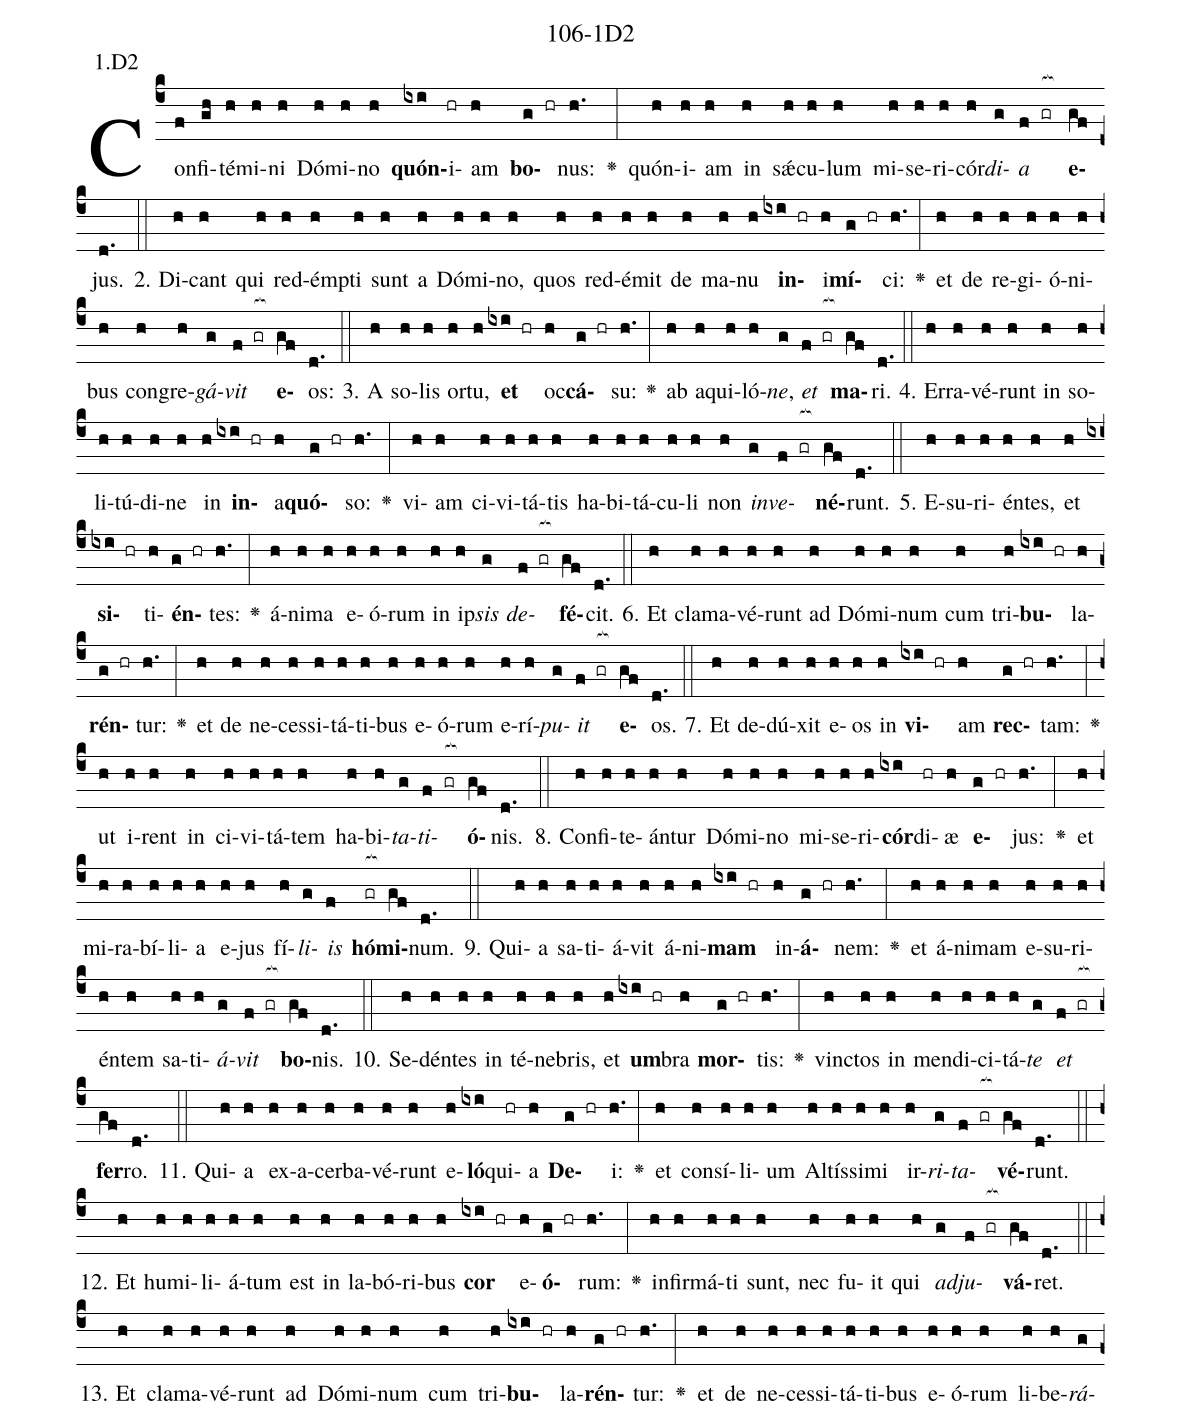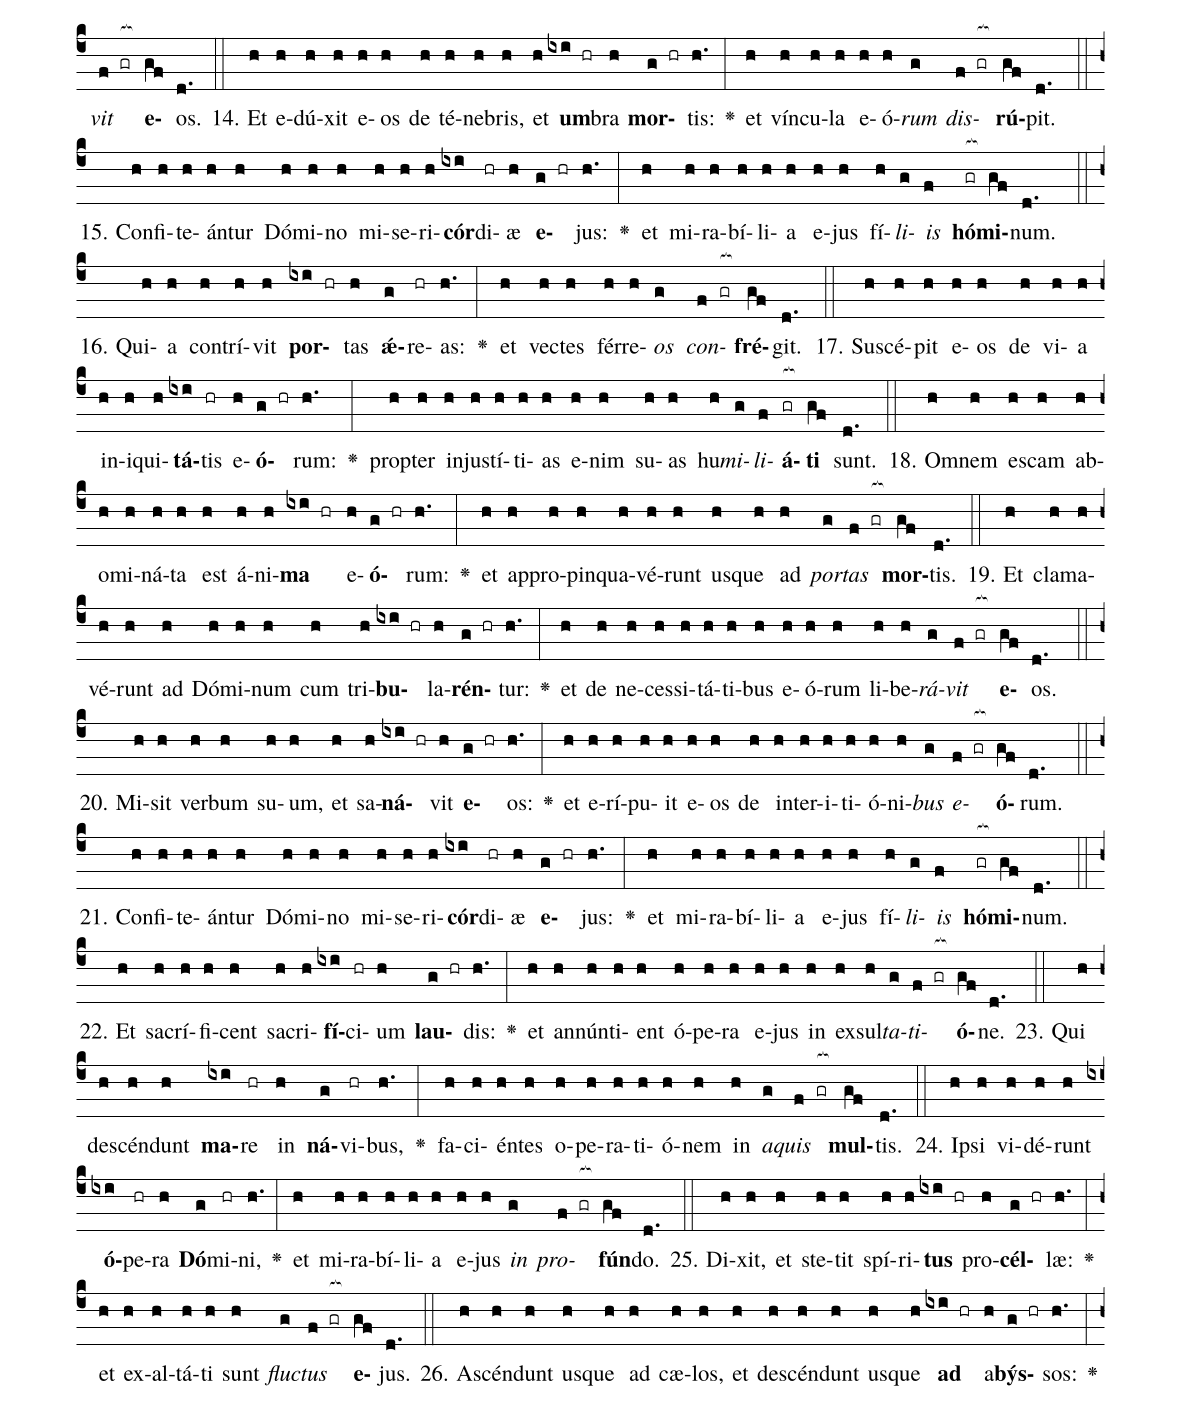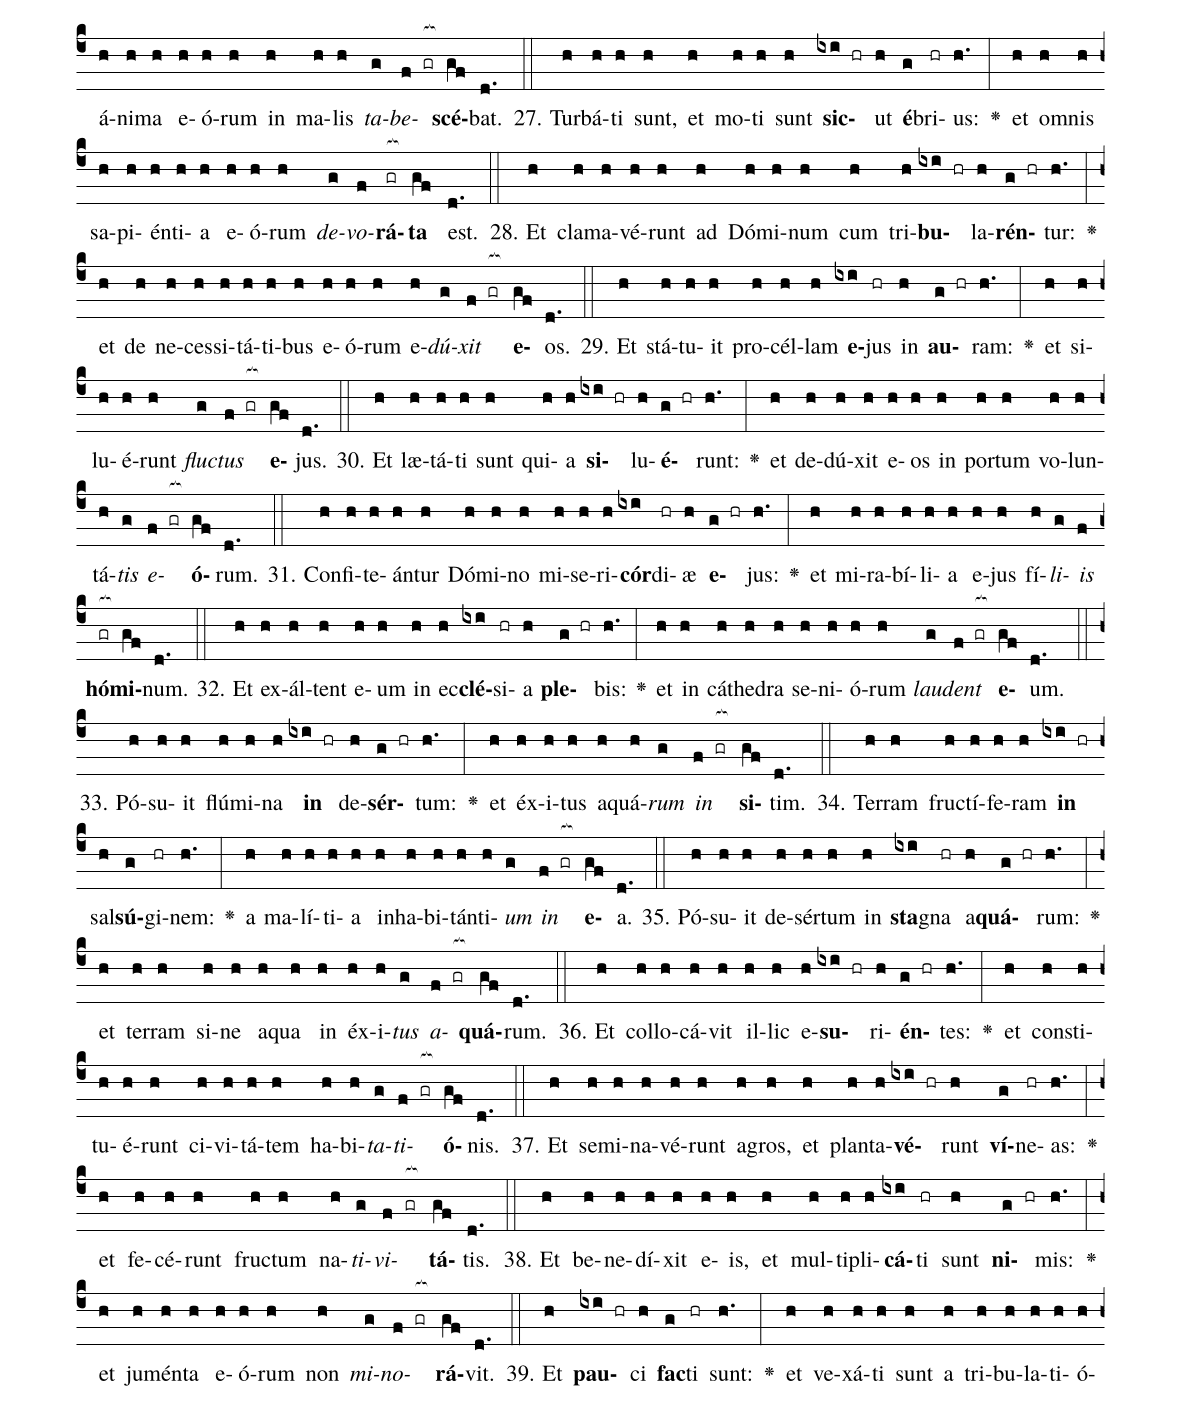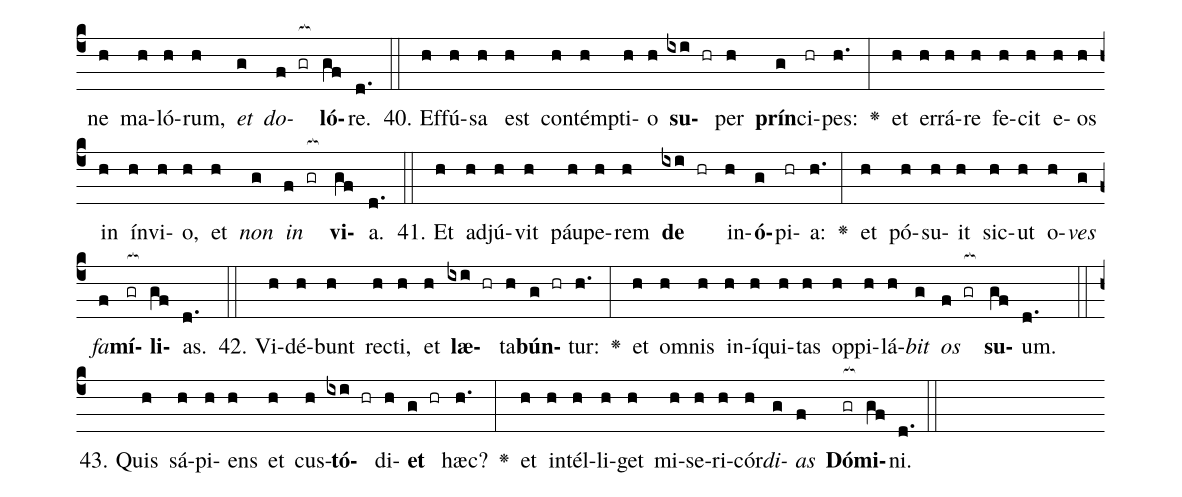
name: 106-1D2;
annotation: 1.D2;
%%
(c4)Con(f)fi(gh)té(h)mi(h)ni(h) Dó(h)mi(h)no(h) <b>quón</b>(ixi)i(hr)am(h) <b>bo</b>(g hr)nus:(h.) <v>\greheightstar</v>(:) quón(h)i(h)am(h) in(h) sǽ(h)cu(h)lum(h) mi(h)se(h)ri(h)cór(h)<i>di</i>(g)<i>a</i>(f gr[ocb:1{]) <b>e</b>(gf[ocb:0}])jus.(d.) (::)
2. Di(h)cant(h) qui(h) red(h)émp(h)ti(h) sunt(h) a(h) Dó(h)mi(h)no,(h) quos(h) red(h)é(h)mit(h) de(h) ma(h)nu(h) <b>in</b>(ixi hr)i(h)<b>mí</b>(g hr)ci:(h.) <v>\greheightstar</v>(:) et(h) de(h) re(h)gi(h)ó(h)ni(h)bus(h) con(h)gre(h)<i>gá</i>(g)<i>vit</i>(f gr[ocb:1{]) <b>e</b>(gf[ocb:0}])os:(d.) (::)
3. A(h) so(h)lis(h) or(h)tu,(h) <b>et</b>(ixi hr) oc(h)<b>cá</b>(g hr)su:(h.) <v>\greheightstar</v>(:) ab(h) a(h)qui(h)ló(h)<i>ne</i>,(g) <i>et</i>(f gr[ocb:1{]) <b>ma</b>(gf[ocb:0}])ri.(d.) (::)
4. Er(h)ra(h)vé(h)runt(h) in(h) so(h)li(h)tú(h)di(h)ne(h) in(h) <b>in</b>(ixi hr)a(h)<b>quó</b>(g hr)so:(h.) <v>\greheightstar</v>(:) vi(h)am(h) ci(h)vi(h)tá(h)tis(h) ha(h)bi(h)tá(h)cu(h)li(h) non(h) <i>in</i>(g)<i>ve</i>(f gr[ocb:1{])<b>né</b>(gf[ocb:0}])runt.(d.) (::)
5. E(h)su(h)ri(h)én(h)tes,(h) et(h) <b>si</b>(ixi hr)ti(h)<b>én</b>(g hr)tes:(h.) <v>\greheightstar</v>(:) á(h)ni(h)ma(h) e(h)ó(h)rum(h) in(h) ip(h)<i>sis</i>(g) <i>de</i>(f gr[ocb:1{])<b>fé</b>(gf[ocb:0}])cit.(d.) (::)
6. Et(h) cla(h)ma(h)vé(h)runt(h) ad(h) Dó(h)mi(h)num(h) cum(h) tri(h)<b>bu</b>(ixi hr)la(h)<b>rén</b>(g hr)tur:(h.) <v>\greheightstar</v>(:) et(h) de(h) ne(h)ces(h)si(h)tá(h)ti(h)bus(h) e(h)ó(h)rum(h) e(h)rí(h)<i>pu</i>(g)<i>it</i>(f gr[ocb:1{]) <b>e</b>(gf[ocb:0}])os.(d.) (::)
7. Et(h) de(h)dú(h)xit(h) e(h)os(h) in(h) <b>vi</b>(ixi hr)am(h) <b>rec</b>(g hr)tam:(h.) <v>\greheightstar</v>(:) ut(h) i(h)rent(h) in(h) ci(h)vi(h)tá(h)tem(h) ha(h)bi(h)<i>ta</i>(g)<i>ti</i>(f gr[ocb:1{])<b>ó</b>(gf[ocb:0}])nis.(d.) (::)
8. Con(h)fi(h)te(h)án(h)tur(h) Dó(h)mi(h)no(h) mi(h)se(h)ri(h)<b>cór</b>(ixi)di(hr)æ(h) <b>e</b>(g hr)jus:(h.) <v>\greheightstar</v>(:) et(h) mi(h)ra(h)bí(h)li(h)a(h) e(h)jus(h) fí(h)<i>li</i>(g)<i>is</i>(f) <b>hó</b>(gr[ocb:1{])<b>mi</b>(gf[ocb:0}])num.(d.) (::)
9. Qui(h)a(h) sa(h)ti(h)á(h)vit(h) á(h)ni(h)<b>mam</b>(ixi hr) in(h)<b>á</b>(g hr)nem:(h.) <v>\greheightstar</v>(:) et(h) á(h)ni(h)mam(h) e(h)su(h)ri(h)én(h)tem(h) sa(h)ti(h)<i>á</i>(g)<i>vit</i>(f gr[ocb:1{]) <b>bo</b>(gf[ocb:0}])nis.(d.) (::)
10. Se(h)dén(h)tes(h) in(h) té(h)ne(h)bris,(h) et(h) <b>um</b>(ixi hr)bra(h) <b>mor</b>(g hr)tis:(h.) <v>\greheightstar</v>(:) vinc(h)tos(h) in(h) men(h)di(h)ci(h)tá(h)<i>te</i>(g) <i>et</i>(f gr[ocb:1{]) <b>fer</b>(gf[ocb:0}])ro.(d.) (::)
11. Qui(h)a(h) ex(h)a(h)cer(h)ba(h)vé(h)runt(h) e(h)<b>ló</b>(ixi)qui(hr)a(h) <b>De</b>(g hr)i:(h.) <v>\greheightstar</v>(:) et(h) con(h)sí(h)li(h)um(h) Al(h)tís(h)si(h)mi(h) ir(h)<i>ri</i>(g)<i>ta</i>(f gr[ocb:1{])<b>vé</b>(gf[ocb:0}])runt.(d.) (::)
12. Et(h) hu(h)mi(h)li(h)á(h)tum(h) est(h) in(h) la(h)bó(h)ri(h)bus(h) <b>cor</b>(ixi hr) e(h)<b>ó</b>(g hr)rum:(h.) <v>\greheightstar</v>(:) in(h)fir(h)má(h)ti(h) sunt,(h) nec(h) fu(h)it(h) qui(h) <i>ad</i>(g)<i>ju</i>(f gr[ocb:1{])<b>vá</b>(gf[ocb:0}])ret.(d.) (::)
13. Et(h) cla(h)ma(h)vé(h)runt(h) ad(h) Dó(h)mi(h)num(h) cum(h) tri(h)<b>bu</b>(ixi hr)la(h)<b>rén</b>(g hr)tur:(h.) <v>\greheightstar</v>(:) et(h) de(h) ne(h)ces(h)si(h)tá(h)ti(h)bus(h) e(h)ó(h)rum(h) li(h)be(h)<i>rá</i>(g)<i>vit</i>(f gr[ocb:1{]) <b>e</b>(gf[ocb:0}])os.(d.) (::)
14. Et(h) e(h)dú(h)xit(h) e(h)os(h) de(h) té(h)ne(h)bris,(h) et(h) <b>um</b>(ixi hr)bra(h) <b>mor</b>(g hr)tis:(h.) <v>\greheightstar</v>(:) et(h) vín(h)cu(h)la(h) e(h)ó(h)<i>rum</i>(g) <i>dis</i>(f gr[ocb:1{])<b>rú</b>(gf[ocb:0}])pit.(d.) (::)
15. Con(h)fi(h)te(h)án(h)tur(h) Dó(h)mi(h)no(h) mi(h)se(h)ri(h)<b>cór</b>(ixi)di(hr)æ(h) <b>e</b>(g hr)jus:(h.) <v>\greheightstar</v>(:) et(h) mi(h)ra(h)bí(h)li(h)a(h) e(h)jus(h) fí(h)<i>li</i>(g)<i>is</i>(f) <b>hó</b>(gr[ocb:1{])<b>mi</b>(gf[ocb:0}])num.(d.) (::)
16. Qui(h)a(h) con(h)trí(h)vit(h) <b>por</b>(ixi hr)tas(h) <b>ǽ</b>(g)re(hr)as:(h.) <v>\greheightstar</v>(:) et(h) vec(h)tes(h) fér(h)re(h)<i>os</i>(g) <i>con</i>(f gr[ocb:1{])<b>fré</b>(gf[ocb:0}])git.(d.) (::)
17. Su(h)scé(h)pit(h) e(h)os(h) de(h) vi(h)a(h) in(h)i(h)qui(h)<b>tá</b>(ixi)tis(hr) e(h)<b>ó</b>(g hr)rum:(h.) <v>\greheightstar</v>(:) prop(h)ter(h) in(h)jus(h)tí(h)ti(h)as(h) e(h)nim(h) su(h)as(h) hu(h)<i>mi</i>(g)<i>li</i>(f)<b>á</b>(gr[ocb:1{])<b>ti</b>(gf[ocb:0}]) sunt.(d.) (::)
18. Om(h)nem(h) es(h)cam(h) ab(h)o(h)mi(h)ná(h)ta(h) est(h) á(h)ni(h)<b>ma</b>(ixi hr) e(h)<b>ó</b>(g hr)rum:(h.) <v>\greheightstar</v>(:) et(h) ap(h)pro(h)pin(h)qua(h)vé(h)runt(h) us(h)que(h) ad(h) <i>por</i>(g)<i>tas</i>(f gr[ocb:1{]) <b>mor</b>(gf[ocb:0}])tis.(d.) (::)
19. Et(h) cla(h)ma(h)vé(h)runt(h) ad(h) Dó(h)mi(h)num(h) cum(h) tri(h)<b>bu</b>(ixi hr)la(h)<b>rén</b>(g hr)tur:(h.) <v>\greheightstar</v>(:) et(h) de(h) ne(h)ces(h)si(h)tá(h)ti(h)bus(h) e(h)ó(h)rum(h) li(h)be(h)<i>rá</i>(g)<i>vit</i>(f gr[ocb:1{]) <b>e</b>(gf[ocb:0}])os.(d.) (::)
20. Mi(h)sit(h) ver(h)bum(h) su(h)um,(h) et(h) sa(h)<b>ná</b>(ixi hr)vit(h) <b>e</b>(g hr)os:(h.) <v>\greheightstar</v>(:) et(h) e(h)rí(h)pu(h)it(h) e(h)os(h) de(h) in(h)ter(h)i(h)ti(h)ó(h)ni(h)<i>bus</i>(g) <i>e</i>(f gr[ocb:1{])<b>ó</b>(gf[ocb:0}])rum.(d.) (::)
21. Con(h)fi(h)te(h)án(h)tur(h) Dó(h)mi(h)no(h) mi(h)se(h)ri(h)<b>cór</b>(ixi)di(hr)æ(h) <b>e</b>(g hr)jus:(h.) <v>\greheightstar</v>(:) et(h) mi(h)ra(h)bí(h)li(h)a(h) e(h)jus(h) fí(h)<i>li</i>(g)<i>is</i>(f) <b>hó</b>(gr[ocb:1{])<b>mi</b>(gf[ocb:0}])num.(d.) (::)
22. Et(h) sa(h)crí(h)fi(h)cent(h) sa(h)cri(h)<b>fí</b>(ixi)ci(hr)um(h) <b>lau</b>(g hr)dis:(h.) <v>\greheightstar</v>(:) et(h) an(h)nún(h)ti(h)ent(h) ó(h)pe(h)ra(h) e(h)jus(h) in(h) ex(h)sul(h)<i>ta</i>(g)<i>ti</i>(f gr[ocb:1{])<b>ó</b>(gf[ocb:0}])ne.(d.) (::)
23. Qui(h) de(h)scén(h)dunt(h) <b>ma</b>(ixi)re(hr) in(h) <b>ná</b>(g)vi(hr)bus,(h.) <v>\greheightstar</v>(:) fa(h)ci(h)én(h)tes(h) o(h)pe(h)ra(h)ti(h)ó(h)nem(h) in(h) <i>a</i>(g)<i>quis</i>(f gr[ocb:1{]) <b>mul</b>(gf[ocb:0}])tis.(d.) (::)
24. Ip(h)si(h) vi(h)dé(h)runt(h) <b>ó</b>(ixi)pe(hr)ra(h) <b>Dó</b>(g)mi(hr)ni,(h.) <v>\greheightstar</v>(:) et(h) mi(h)ra(h)bí(h)li(h)a(h) e(h)jus(h) <i>in</i>(g) <i>pro</i>(f gr[ocb:1{])<b>fún</b>(gf[ocb:0}])do.(d.) (::)
25. Di(h)xit,(h) et(h) ste(h)tit(h) spí(h)ri(h)<b>tus</b>(ixi hr) pro(h)<b>cél</b>(g hr)læ:(h.) <v>\greheightstar</v>(:) et(h) ex(h)al(h)tá(h)ti(h) sunt(h) <i>fluc</i>(g)<i>tus</i>(f gr[ocb:1{]) <b>e</b>(gf[ocb:0}])jus.(d.) (::)
26. A(h)scén(h)dunt(h) us(h)que(h) ad(h) cæ(h)los,(h) et(h) de(h)scén(h)dunt(h) us(h)que(h) <b>ad</b>(ixi hr) a(h)<b>býs</b>(g hr)sos:(h.) <v>\greheightstar</v>(:) á(h)ni(h)ma(h) e(h)ó(h)rum(h) in(h) ma(h)lis(h) <i>ta</i>(g)<i>be</i>(f gr[ocb:1{])<b>scé</b>(gf[ocb:0}])bat.(d.) (::)
27. Tur(h)bá(h)ti(h) sunt,(h) et(h) mo(h)ti(h) sunt(h) <b>sic</b>(ixi hr)ut(h) <b>é</b>(g)bri(hr)us:(h.) <v>\greheightstar</v>(:) et(h) om(h)nis(h) sa(h)pi(h)én(h)ti(h)a(h) e(h)ó(h)rum(h) <i>de</i>(g)<i>vo</i>(f)<b>rá</b>(gr[ocb:1{])<b>ta</b>(gf[ocb:0}]) est.(d.) (::)
28. Et(h) cla(h)ma(h)vé(h)runt(h) ad(h) Dó(h)mi(h)num(h) cum(h) tri(h)<b>bu</b>(ixi hr)la(h)<b>rén</b>(g hr)tur:(h.) <v>\greheightstar</v>(:) et(h) de(h) ne(h)ces(h)si(h)tá(h)ti(h)bus(h) e(h)ó(h)rum(h) e(h)<i>dú</i>(g)<i>xit</i>(f gr[ocb:1{]) <b>e</b>(gf[ocb:0}])os.(d.) (::)
29. Et(h) stá(h)tu(h)it(h) pro(h)cél(h)lam(h) <b>e</b>(ixi)jus(hr) in(h) <b>au</b>(g hr)ram:(h.) <v>\greheightstar</v>(:) et(h) si(h)lu(h)é(h)runt(h) <i>fluc</i>(g)<i>tus</i>(f gr[ocb:1{]) <b>e</b>(gf[ocb:0}])jus.(d.) (::)
30. Et(h) læ(h)tá(h)ti(h) sunt(h) qui(h)a(h) <b>si</b>(ixi hr)lu(h)<b>é</b>(g hr)runt:(h.) <v>\greheightstar</v>(:) et(h) de(h)dú(h)xit(h) e(h)os(h) in(h) por(h)tum(h) vo(h)lun(h)tá(h)<i>tis</i>(g) <i>e</i>(f gr[ocb:1{])<b>ó</b>(gf[ocb:0}])rum.(d.) (::)
31. Con(h)fi(h)te(h)án(h)tur(h) Dó(h)mi(h)no(h) mi(h)se(h)ri(h)<b>cór</b>(ixi)di(hr)æ(h) <b>e</b>(g hr)jus:(h.) <v>\greheightstar</v>(:) et(h) mi(h)ra(h)bí(h)li(h)a(h) e(h)jus(h) fí(h)<i>li</i>(g)<i>is</i>(f) <b>hó</b>(gr[ocb:1{])<b>mi</b>(gf[ocb:0}])num.(d.) (::)
32. Et(h) ex(h)ál(h)tent(h) e(h)um(h) in(h) ec(h)<b>clé</b>(ixi)si(hr)a(h) <b>ple</b>(g hr)bis:(h.) <v>\greheightstar</v>(:) et(h) in(h) cá(h)the(h)dra(h) se(h)ni(h)ó(h)rum(h) <i>lau</i>(g)<i>dent</i>(f gr[ocb:1{]) <b>e</b>(gf[ocb:0}])um.(d.) (::)
33. Pó(h)su(h)it(h) flú(h)mi(h)na(h) <b>in</b>(ixi hr) de(h)<b>sér</b>(g hr)tum:(h.) <v>\greheightstar</v>(:) et(h) éx(h)i(h)tus(h) a(h)quá(h)<i>rum</i>(g) <i>in</i>(f gr[ocb:1{]) <b>si</b>(gf[ocb:0}])tim.(d.) (::)
34. Ter(h)ram(h) fruc(h)tí(h)fe(h)ram(h) <b>in</b>(ixi hr) sal(h)<b>sú</b>(g)gi(hr)nem:(h.) <v>\greheightstar</v>(:) a(h) ma(h)lí(h)ti(h)a(h) in(h)ha(h)bi(h)tán(h)ti(h)<i>um</i>(g) <i>in</i>(f gr[ocb:1{]) <b>e</b>(gf[ocb:0}])a.(d.) (::)
35. Pó(h)su(h)it(h) de(h)sér(h)tum(h) in(h) <b>sta</b>(ixi)gna(hr) a(h)<b>quá</b>(g hr)rum:(h.) <v>\greheightstar</v>(:) et(h) ter(h)ram(h) si(h)ne(h) a(h)qua(h) in(h) éx(h)i(h)<i>tus</i>(g) <i>a</i>(f gr[ocb:1{])<b>quá</b>(gf[ocb:0}])rum.(d.) (::)
36. Et(h) col(h)lo(h)cá(h)vit(h) il(h)lic(h) e(h)<b>su</b>(ixi hr)ri(h)<b>én</b>(g hr)tes:(h.) <v>\greheightstar</v>(:) et(h) con(h)sti(h)tu(h)é(h)runt(h) ci(h)vi(h)tá(h)tem(h) ha(h)bi(h)<i>ta</i>(g)<i>ti</i>(f gr[ocb:1{])<b>ó</b>(gf[ocb:0}])nis.(d.) (::)
37. Et(h) se(h)mi(h)na(h)vé(h)runt(h) a(h)gros,(h) et(h) plan(h)ta(h)<b>vé</b>(ixi hr)runt(h) <b>ví</b>(g)ne(hr)as:(h.) <v>\greheightstar</v>(:) et(h) fe(h)cé(h)runt(h) fruc(h)tum(h) na(h)<i>ti</i>(g)<i>vi</i>(f gr[ocb:1{])<b>tá</b>(gf[ocb:0}])tis.(d.) (::)
38. Et(h) be(h)ne(h)dí(h)xit(h) e(h)is,(h) et(h) mul(h)ti(h)pli(h)<b>cá</b>(ixi)ti(hr) sunt(h) <b>ni</b>(g hr)mis:(h.) <v>\greheightstar</v>(:) et(h) ju(h)mén(h)ta(h) e(h)ó(h)rum(h) non(h) <i>mi</i>(g)<i>no</i>(f gr[ocb:1{])<b>rá</b>(gf[ocb:0}])vit.(d.) (::)
39. Et(h) <b>pau</b>(ixi hr)ci(h) <b>fac</b>(g)ti(hr) sunt:(h.) <v>\greheightstar</v>(:) et(h) ve(h)xá(h)ti(h) sunt(h) a(h) tri(h)bu(h)la(h)ti(h)ó(h)ne(h) ma(h)ló(h)rum,(h) <i>et</i>(g) <i>do</i>(f gr[ocb:1{])<b>ló</b>(gf[ocb:0}])re.(d.) (::)
40. Ef(h)fú(h)sa(h) est(h) con(h)témp(h)ti(h)o(h) <b>su</b>(ixi hr)per(h) <b>prín</b>(g)ci(hr)pes:(h.) <v>\greheightstar</v>(:) et(h) er(h)rá(h)re(h) fe(h)cit(h) e(h)os(h) in(h) ín(h)vi(h)o,(h) et(h) <i>non</i>(g) <i>in</i>(f gr[ocb:1{]) <b>vi</b>(gf[ocb:0}])a.(d.) (::)
41. Et(h) ad(h)jú(h)vit(h) páu(h)pe(h)rem(h) <b>de</b>(ixi hr) in(h)<b>ó</b>(g)pi(hr)a:(h.) <v>\greheightstar</v>(:) et(h) pó(h)su(h)it(h) sic(h)ut(h) o(h)<i>ves</i>(g) <i>fa</i>(f)<b>mí</b>(gr[ocb:1{])<b>li</b>(gf[ocb:0}])as.(d.) (::)
42. Vi(h)dé(h)bunt(h) rec(h)ti,(h) et(h) <b>læ</b>(ixi hr)ta(h)<b>bún</b>(g hr)tur:(h.) <v>\greheightstar</v>(:) et(h) om(h)nis(h) in(h)í(h)qui(h)tas(h) op(h)pi(h)lá(h)<i>bit</i>(g) <i>os</i>(f gr[ocb:1{]) <b>su</b>(gf[ocb:0}])um.(d.) (::)
43. Quis(h) sá(h)pi(h)ens(h) et(h) cus(h)<b>tó</b>(ixi hr)di(h)<b>et</b>(g hr) hæc?(h.) <v>\greheightstar</v>(:) et(h) in(h)tél(h)li(h)get(h) mi(h)se(h)ri(h)cór(h)<i>di</i>(g)<i>as</i>(f) <b>Dó</b>(gr[ocb:1{])<b>mi</b>(gf[ocb:0}])ni.(d.) (::)
